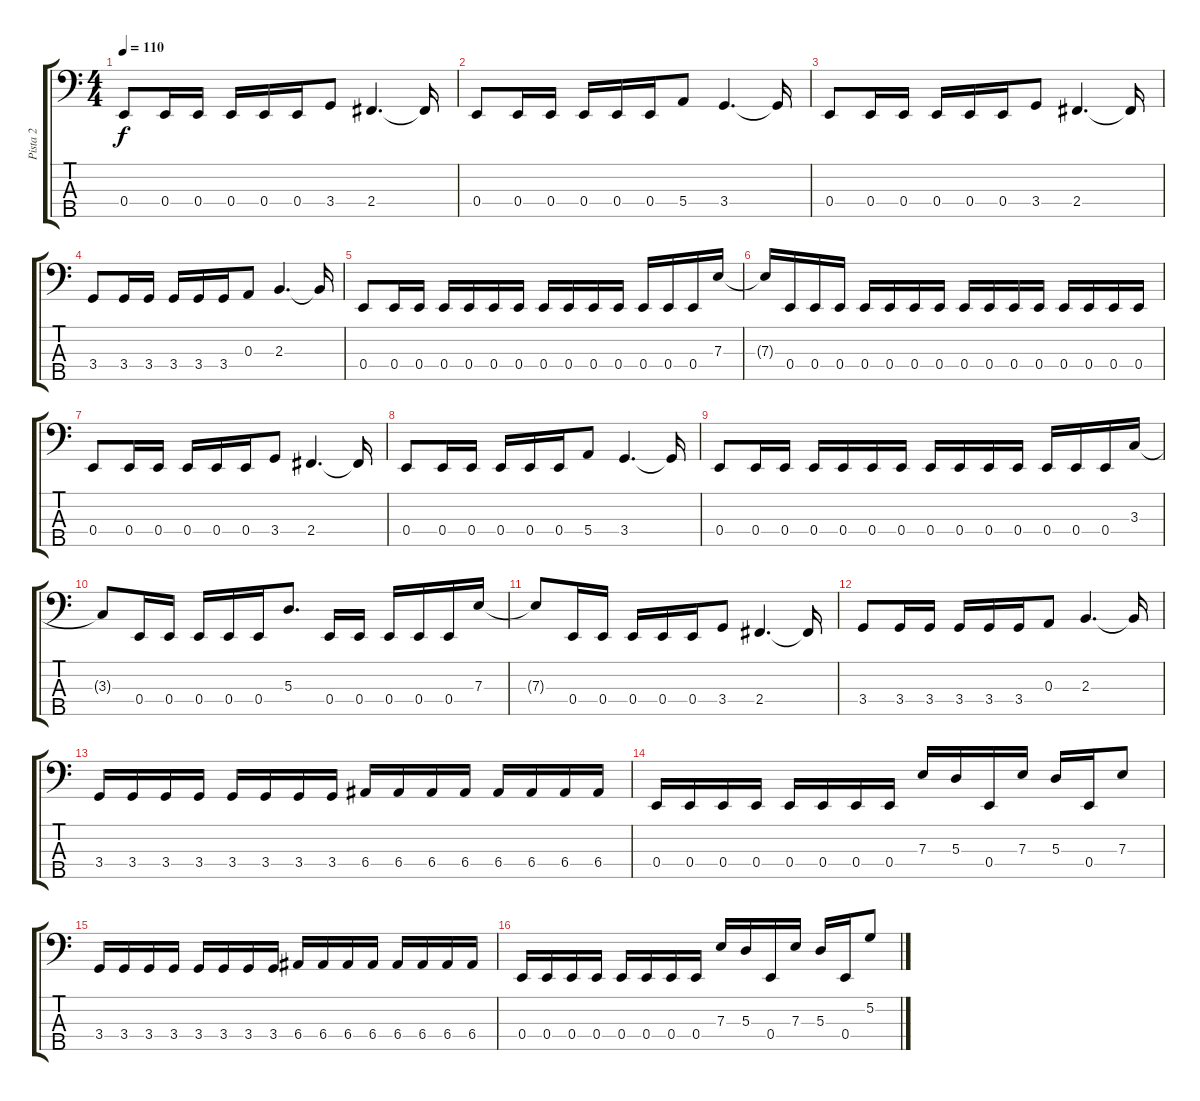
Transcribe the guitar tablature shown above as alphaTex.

\track ("Pista 2" "Pista 2") {instrument electricbassfinger}
\staff {score tabs}
\tuning (G2 D2 A1 E1 B0) {hide}
\ts (4 4)
\tempo 110
\clef f4
\ks c
0.4.8{dy f} 0.4.16 0.4.16 0.4.16 0.4.16 0.4.16 3.4.8 2.4.4{d} 2.4{t}.16 |
0.4.8 0.4.16 0.4.16 0.4.16 0.4.16 0.4.16 5.4.8 3.4.4{d} 3.4{t}.16 |
0.4.8 0.4.16 0.4.16 0.4.16 0.4.16 0.4.16 3.4.8 2.4.4{d} 2.4{t}.16 |
3.4.8 3.4.16 3.4.16 3.4.16 3.4.16 3.4.16 0.3.8 2.3.4{d} 2.3{t}.16 |
0.4.8 0.4.16 0.4.16 0.4.16 0.4.16 0.4.16 0.4.16 0.4.16 0.4.16 0.4.16 0.4.16 0.4.16 0.4.16 0.4.16 7.3.16 |
7.3{t}.16 0.4.16 0.4.16 0.4.16 0.4.16 0.4.16 0.4.16 0.4.16 0.4.16 0.4.16 0.4.16 0.4.16 0.4.16 0.4.16 0.4.16 0.4.16 |
0.4.8 0.4.16 0.4.16 0.4.16 0.4.16 0.4.16 3.4.8 2.4.4{d} 2.4{t}.16 |
0.4.8 0.4.16 0.4.16 0.4.16 0.4.16 0.4.16 5.4.8 3.4.4{d} 3.4{t}.16 |
0.4.8 0.4.16 0.4.16 0.4.16 0.4.16 0.4.16 0.4.16 0.4.16 0.4.16 0.4.16 0.4.16 0.4.16 0.4.16 0.4.16 3.3.16 |
3.3{t}.8 0.4.16 0.4.16 0.4.16 0.4.16 0.4.16 5.3.8{d} 0.4.16 0.4.16 0.4.16 0.4.16 0.4.16 7.3.16 |
7.3{t}.8 0.4.16 0.4.16 0.4.16 0.4.16 0.4.16 3.4.8 2.4.4{d} 2.4{t}.16 |
3.4.8 3.4.16 3.4.16 3.4.16 3.4.16 3.4.16 0.3.8 2.3.4{d} 2.3{t}.16 |
3.4.16 3.4.16 3.4.16 3.4.16 3.4.16 3.4.16 3.4.16 3.4.16 6.4.16 6.4.16 6.4.16 6.4.16 6.4.16 6.4.16 6.4.16 6.4.16 |
0.4.16 0.4.16 0.4.16 0.4.16 0.4.16 0.4.16 0.4.16 0.4.16 7.3.16 5.3.16 0.4.16 7.3.16 5.3.16 0.4.16 7.3.8 |
3.4.16 3.4.16 3.4.16 3.4.16 3.4.16 3.4.16 3.4.16 3.4.16 6.4.16 6.4.16 6.4.16 6.4.16 6.4.16 6.4.16 6.4.16 6.4.16 |
0.4.16 0.4.16 0.4.16 0.4.16 0.4.16 0.4.16 0.4.16 0.4.16 7.3.16 5.3.16 0.4.16 7.3.16 5.3.16 0.4.16 5.2.8
